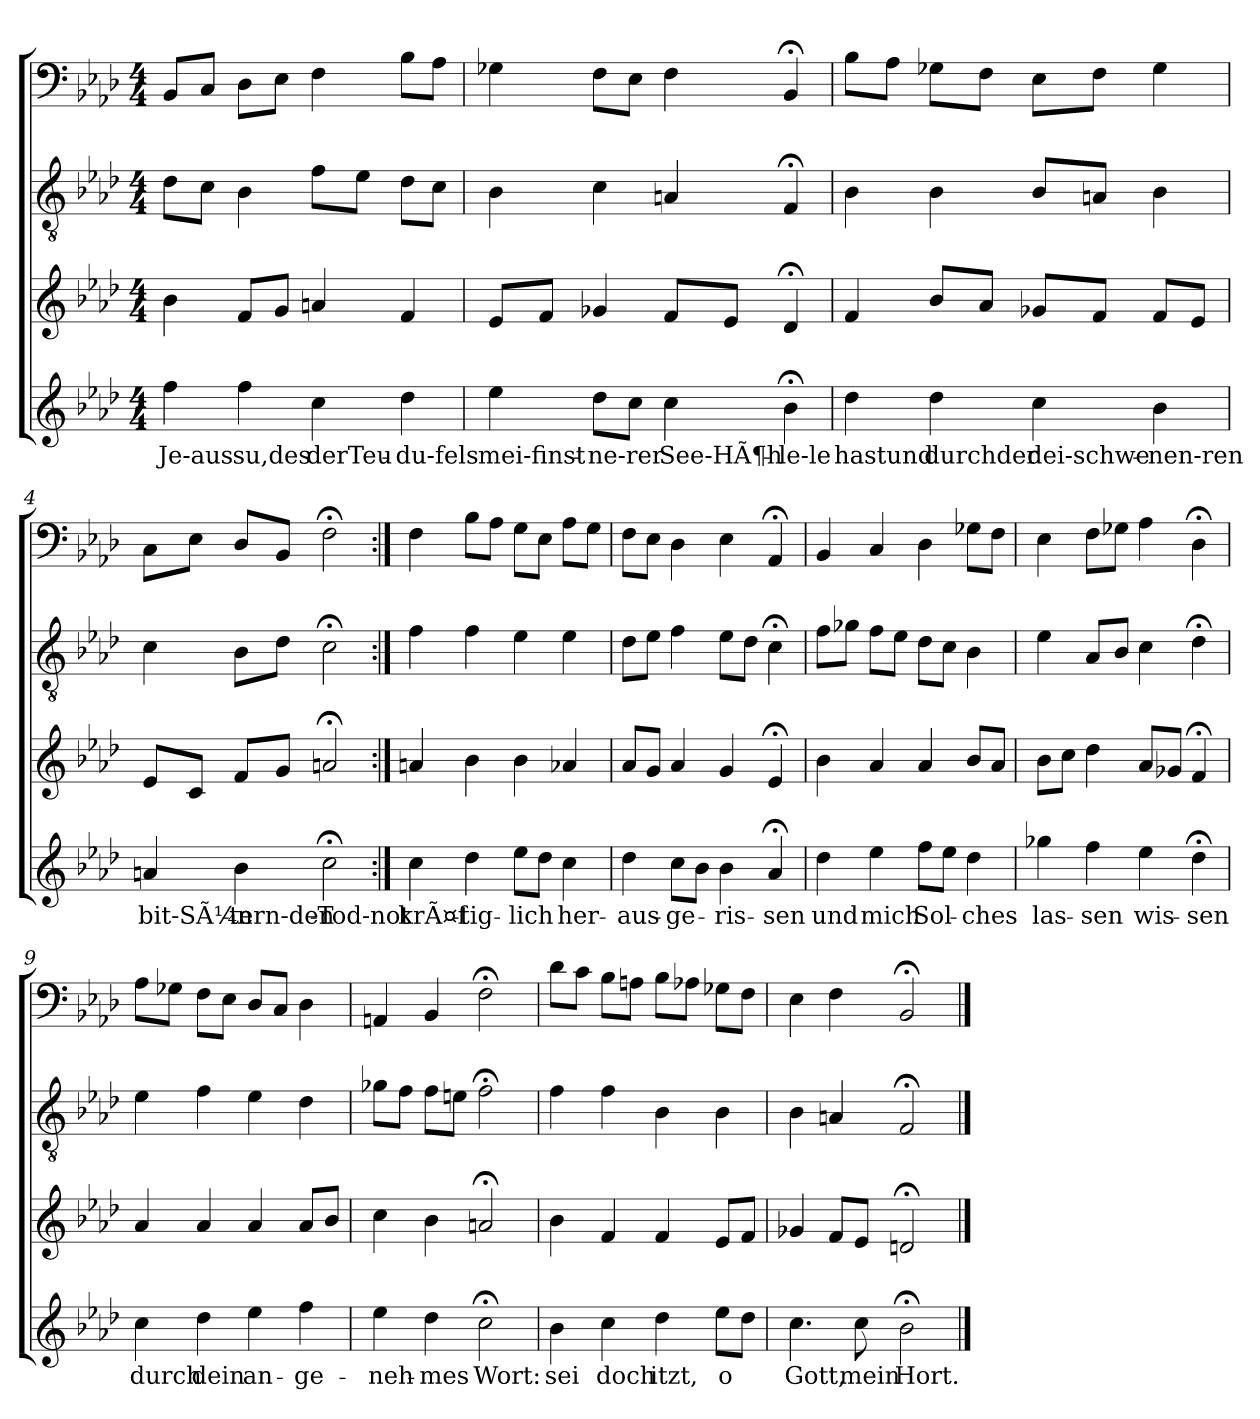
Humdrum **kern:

**kern	**text	**kern	**kern	**kern
*part4	*part4	*part3	*part2	*part1
*staff4	*staff4	*staff3	*staff2	*staff1
*clefG2	*	*clefG2	*clefGv2	*clefF4
*k[b-e-a-d-]	*	*k[b-e-a-d-]	*k[b-e-a-d-]	*k[b-e-a-d-]
*f:	*	*f:	*f:	*f:
*M4/4	*	*M4/4	*M4/4	*M4/4
=1	=1	=1	=1	=1
4ff	Je-aus	4b-	8d-L	8BB-L
.	.	.	8cJ	8CJ
4ff	-su,des	8fL	4B-	8D-L
.	.	8gJ	.	8E-J
4cc	derTeu-	4an	8fL	4F
.	.	.	8e-J	.
4dd-	du-fels	4f	8d-L	8B-L
.	.	.	8cJ	8A-J
=2	=2	=2	=2	=2
4ee-	mei-finst-	8e-L	4B-	4G-X
.	.	8fJ	.	.
8dd-L	-ne-rer	4g-X	4c	8FL
8ccJ	.	.	.	8E-J
4cc	See-HÃ¶h-	8fL	4An	4F
.	.	8e-J	.	.
4b-;<	-le-le	4d-;<	4F;<	4BB-;<
=3	=3	=3	=3	=3
4dd-	hastund	4f	4B-	8B-L
.	.	.	.	8A-J
4dd-	durchder	8b-L	4B-	8G-XL
.	.	8a-J	.	8FJ
4cc	dei-schwe-	8g-XL	8B-L	8E-L
.	.	8fJ	8AnJ	8FJ
4b-	-nen-ren	8fL	4B-	4G-
.	.	8e-J	.	.
=4	=4	=4	=4	=4
4an	bit-SÃ¼n-	8e-L	4c	8CL
.	.	8cJ	.	8E-J
4b-	-tern-den-	8fL	8B-L	8D-L
.	.	8gJ	8d-J	8BB-J
2cc;<	Tod-not	2an;<	2c;<	2F;<
=5:|!	=5:|!	=5:|!	=5:|!	=5:|!
4cc	krÃ¤f-	4an	4f	4F
4dd-	-tig-	4b-	4f	8B-L
.	.	.	.	8A-J
8ee-L	-lich	4b-	4e-	8GL
8dd-J	.	.	.	8E-J
4cc	her-	4a-X	4e-	8A-L
.	.	.	.	8GJ
=6	=6	=6	=6	=6
4dd-	-aus-	8a-L	8d-L	8FL
.	.	8gJ	8e-J	8E-J
8ccL	-ge-	4a-	4f	4D-
8b-J	.	.	.	.
4b-	-ris-	4g	8e-L	4E-
.	.	.	8d-J	.
4a-;<	-sen	4e-;<	4c;<	4AA-;<
=7	=7	=7	=7	=7
4dd-	und	4b-	8fL	4BB-
.	.	.	8g-XJ	.
4ee-	mich	4a-	8fL	4C
.	.	.	8e-J	.
8ffL	Sol-	4a-	8d-L	4D-
8ee-J	.	.	8cJ	.
4dd-	-ches	8b-L	4B-	8G-XL
.	.	8a-J	.	8FJ
=8	=8	=8	=8	=8
4gg-X	las-	8b-L	4e-	4E-
.	.	8ccJ	.	.
4ff	-sen	4dd-	8A-L	8FL
.	.	.	8B-J	8G-XJ
4ee-	wis-	8a-L	4c	4A-
.	.	8g-XJ	.	.
4dd-;<	-sen	4f;<	4d-;<	4D-;<
=9	=9	=9	=9	=9
4cc	durch	4a-	4e-	8A-L
.	.	.	.	8G-XJ
4dd-	dein	4a-	4f	8FL
.	.	.	.	8E-J
4ee-	an-	4a-	4e-	8D-L
.	.	.	.	8CJ
4ff	-ge-	8a-L	4d-	4D-
.	.	8b-J	.	.
=10	=10	=10	=10	=10
4ee-	-neh-	4cc	8g-XL	4AAn
.	.	.	8fJ	.
4dd-	-mes	4b-	8fL	4BB-
.	.	.	8enJ	.
2cc;<	Wort:	2an;<	2f;<	2F;<
=11	=11	=11	=11	=11
4b-	sei	4b-	4f	8d-L
.	.	.	.	8cJ
4cc	doch	4f	4f	8B-L
.	.	.	.	8AnJ
4dd-	itzt,	4f	4B-	8B-L
.	.	.	.	8A-XJ
8ee-L	o	8e-L	4B-	8G-XL
8dd-J	.	8fJ	.	8FJ
=12	=12	=12	=12	=12
4.cc	Gott,	4g-X	4B-	4E-
.	.	8fL	4An	4F
8cc	mein	8e-J	.	.
2b-;<	Hort.	2dn;<	2F;<	2BB-;<
==	==	==	==	==
*-	*-	*-	*-	*-
